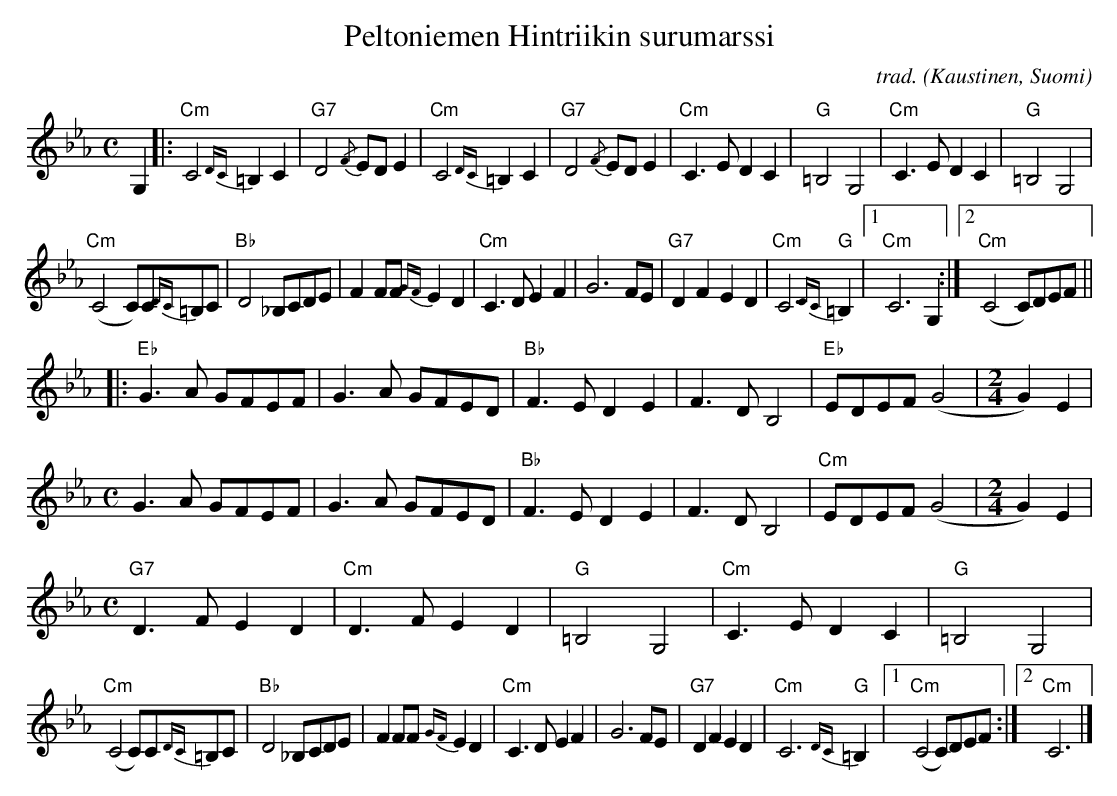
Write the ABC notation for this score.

X:1
T:Peltoniemen Hintriikin surumarssi
C:trad.
O:Kaustinen, Suomi
M:C
L:1/8
K:C minor
G,2 [|: "Cm" C4 {DC}=B,2 C2 | "G7" D4 {/F}ED E2 | "Cm" C4 {DC}=B,2 C2 | "G7" D4 {/F}ED E2 | "Cm" C3 E D2 C2 | "G" =B,4 G,4 | "Cm" C3 E D2 C2 | "G" =B,4 G,4 |
"Cm" (C4 C)C{DC}=B,C | "Bb" D4 _B,CDE | F2 FF {GF}E2 D2 | "Cm" C3 D E2 F2 | G6 FE | "G7" D2 F2 E2 D2 | "Cm" C6 "G" {DC}=B,2 |1 "Cm" C6 G,2 :|2 "Cm"(C4 C)DEF ||
|: "Eb" G3 A GFEF | G3A GFED | "Bb" F3E D2E2 | F3D B,4 | "Eb" EDEF (G4 | [M:2/4] G2) E2 |
[M:C] G3 A GFEF | G3A GFED | "Bb" F3E D2E2 | F3D B,4 | "Cm" EDEF (G4 | [M:2/4] G2) E2 |
[M:C] "G7" D3F E2D2 | "Cm" D3F E2D2 | "G" =B,4 G,4 | "Cm" C3E D2C2 | "G" =B,4 G,4 |
"Cm" (C4 C)C{DC}=B,C | "Bb" D4 _B,CDE | F2 FF {GF}E2 D2 | "Cm" C3 D E2 F2 |G6 FE | "G7" D2 F2 E2 D2 | "Cm" C6 "G" {DC}=B,2 |1 "Cm" (C4 C)DEF :|2 "Cm" C6|]
